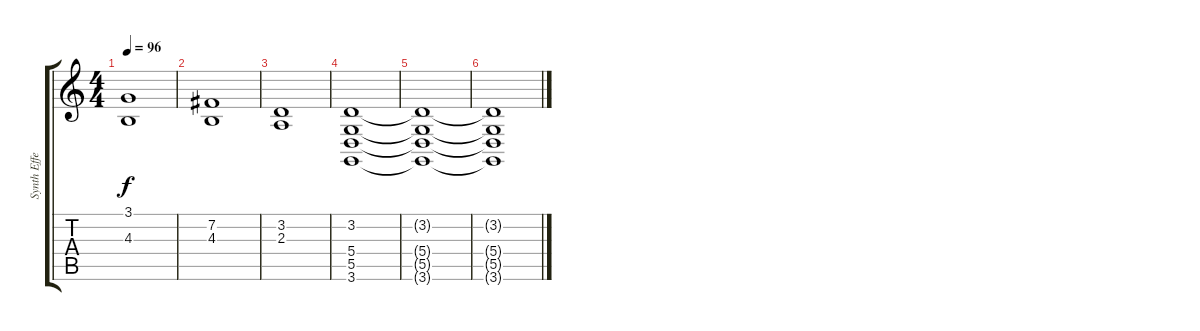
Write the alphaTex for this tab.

\track ("Synth Effects" "Synth Effe") {instrument stringensemble2}
\staff {score tabs}
\tuning (E4 B3 G3 D3 A2 E2) {hide}
\ts (4 4)
\tempo 96
\clef g2
\ks c
(3.1 4.3).1{dy f} |
(7.2 4.3).1 |
(3.2 2.3).1 |
(3.2 5.4 5.5 3.6).1{volume 0} |
(3.2{t} 5.4{t} 5.5{t} 3.6{t}).1 |
(3.2{t} 5.4{t} 5.5{t} 3.6{t}).1
